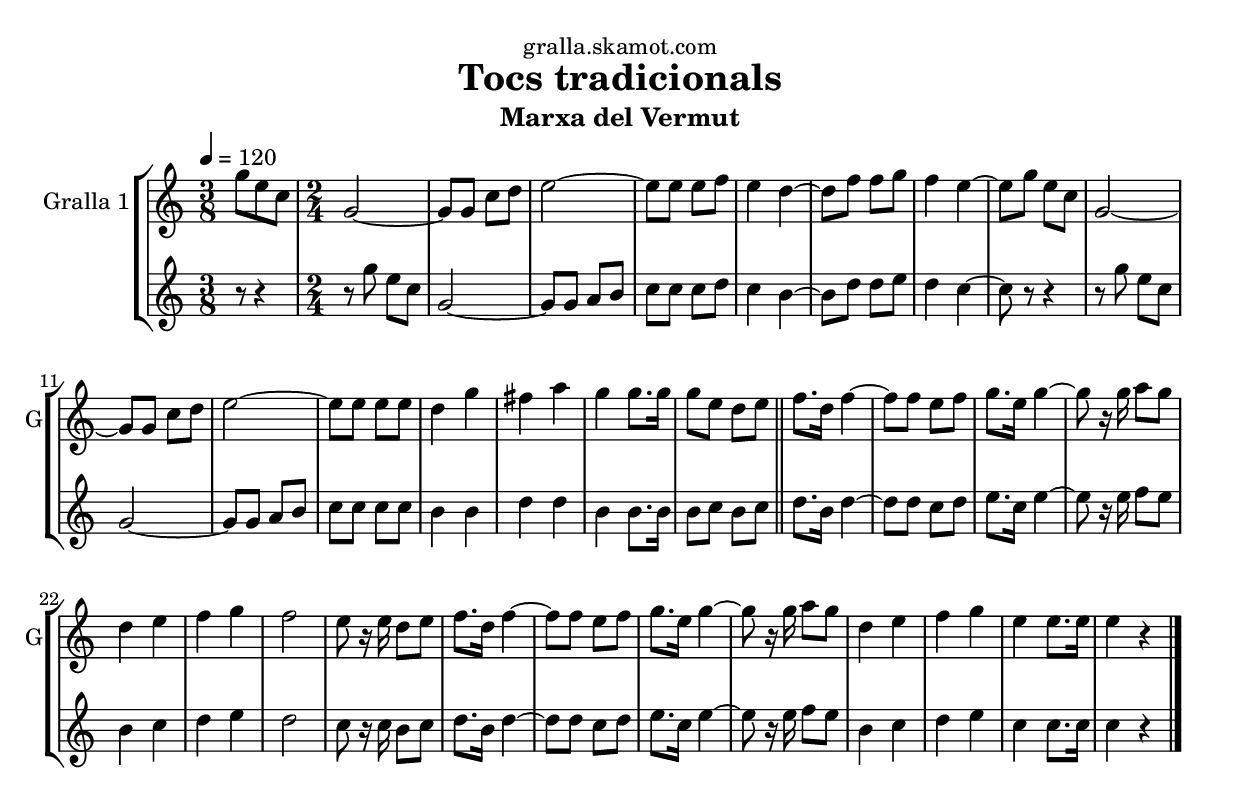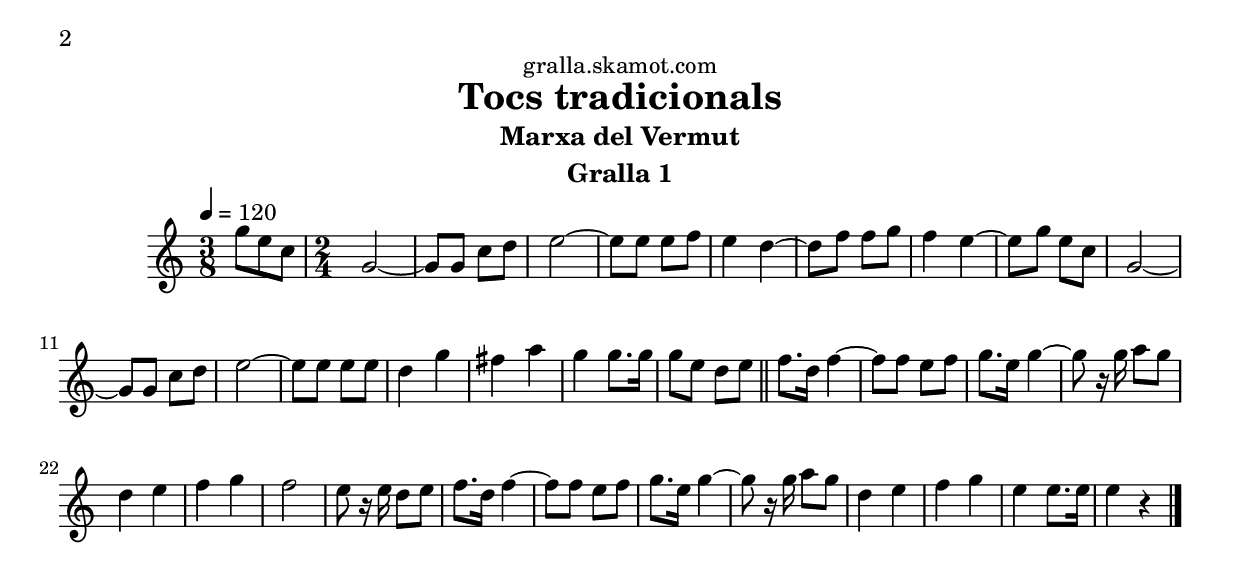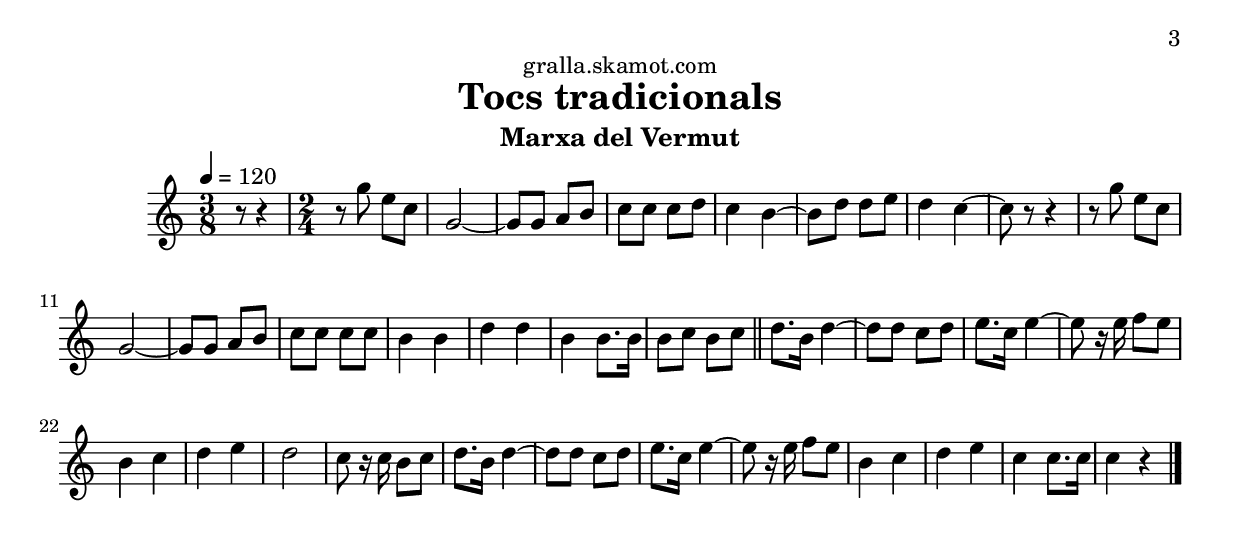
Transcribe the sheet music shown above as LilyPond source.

\version "2.16.2"

\header {
  dedication="gralla.skamot.com"
  title="Tocs tradicionals"
  subtitle="Marxa del Vermut"
  subsubtitle=""
  poet=""
  meter=""
  piece=""
  composer=""
  arranger=""
  opus=""
  instrument=""
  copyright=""
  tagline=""
}

liniaroAa =
\relative g''
{
  \tempo 4=120
  \clef treble
  \key c \major
  \time 3/8
  g8 e c  |
  \time 2/4   g2 ~  |
  g8 g c d  |
  e2 ~  |
  %05
  e8 e e f  |
  e4 d ~  |
  d8 f f g  |
  f4 e ~  |
  e8 g e c  |
  %10
  g2 ~  |
  g8 g c d  |
  e2 ~  |
  e8 e e e  |
  d4 g  |
  %15
  fis4 a  |
  g4 g8. g16  |
  g8 e d e  \bar "||"
  f8. d16 f4 ~  |
  f8 f e f  |
  %20
  g8. e16 g4 ~  |
  g8 r16 g a8 g  |
  d4 e  |
  f4 g  |
  f2  |
  %25
  e8 r16 e d8 e  |
  f8. d16 f4 ~  |
  f8 f e f  |
  g8. e16 g4 ~  |
  g8 r16 g a8 g  |
  %30
  d4 e  |
  f4 g  |
  e4 e8. e16  |
  e4 r4  \bar "|." % kompletite
}

liniaroAb =
\relative g''
{
  \tempo 4=120
  \clef treble
  \key c \major
  \time 3/8
  r8 r4  |
  \time 2/4   r8 g e c  |
  g2 ~  |
  g8 g a b  |
  %05
  c8 c c d  |
  c4 b ~  |
  b8 d d e  |
  d4 c ~  |
  c8 r r4  |
  %10
  r8 g' e c  |
  g2 ~  |
  g8 g a b  |
  c8 c c c  |
  b4 b  |
  %15
  d4 d  |
  b4 b8. b16  |
  b8 c b c  \bar "||"
  d8. b16 d4 ~  |
  d8 d c d  |
  %20
  e8. c16 e4 ~  |
  e8 r16 e f8 e  |
  b4 c  |
  d4 e  |
  d2  |
  %25
  c8 r16 c b8 c  |
  d8. b16 d4 ~  |
  d8 d c d  |
  e8. c16 e4 ~  |
  e8 r16 e f8 e  |
  %30
  b4 c  |
  d4 e  |
  c4 c8. c16  |
  c4 r4  \bar "|." % kompletite
}

\bookpart {
  \score {
    \new StaffGroup {
      \override Score.RehearsalMark #'self-alignment-X = #LEFT
      <<
        \new Staff \with {instrumentName = #"Gralla 1" shortInstrumentName = #"G"} \liniaroAa
        \new Staff \with {instrumentName = #"" shortInstrumentName = #" "} \liniaroAb
      >>
    }
    \layout {}
  }
  \score { \unfoldRepeats
    \new StaffGroup {
      \override Score.RehearsalMark #'self-alignment-X = #LEFT
      <<
        \new Staff \with {instrumentName = #"Gralla 1" shortInstrumentName = #"G"} \liniaroAa
        \new Staff \with {instrumentName = #"" shortInstrumentName = #" "} \liniaroAb
      >>
    }
    \midi {
      \set Staff.midiInstrument = "oboe"
      \set DrumStaff.midiInstrument = "drums"
    }
  }
}

\bookpart {
  \header {instrument="Gralla 1"}
  \score {
    \new StaffGroup {
      \override Score.RehearsalMark #'self-alignment-X = #LEFT
      <<
        \new Staff \liniaroAa
      >>
    }
    \layout {}
  }
  \score { \unfoldRepeats
    \new StaffGroup {
      \override Score.RehearsalMark #'self-alignment-X = #LEFT
      <<
        \new Staff \liniaroAa
      >>
    }
    \midi {
      \set Staff.midiInstrument = "oboe"
      \set DrumStaff.midiInstrument = "drums"
    }
  }
}

\bookpart {
  \header {instrument=""}
  \score {
    \new StaffGroup {
      \override Score.RehearsalMark #'self-alignment-X = #LEFT
      <<
        \new Staff \liniaroAb
      >>
    }
    \layout {}
  }
  \score { \unfoldRepeats
    \new StaffGroup {
      \override Score.RehearsalMark #'self-alignment-X = #LEFT
      <<
        \new Staff \liniaroAb
      >>
    }
    \midi {
      \set Staff.midiInstrument = "oboe"
      \set DrumStaff.midiInstrument = "drums"
    }
  }
}

